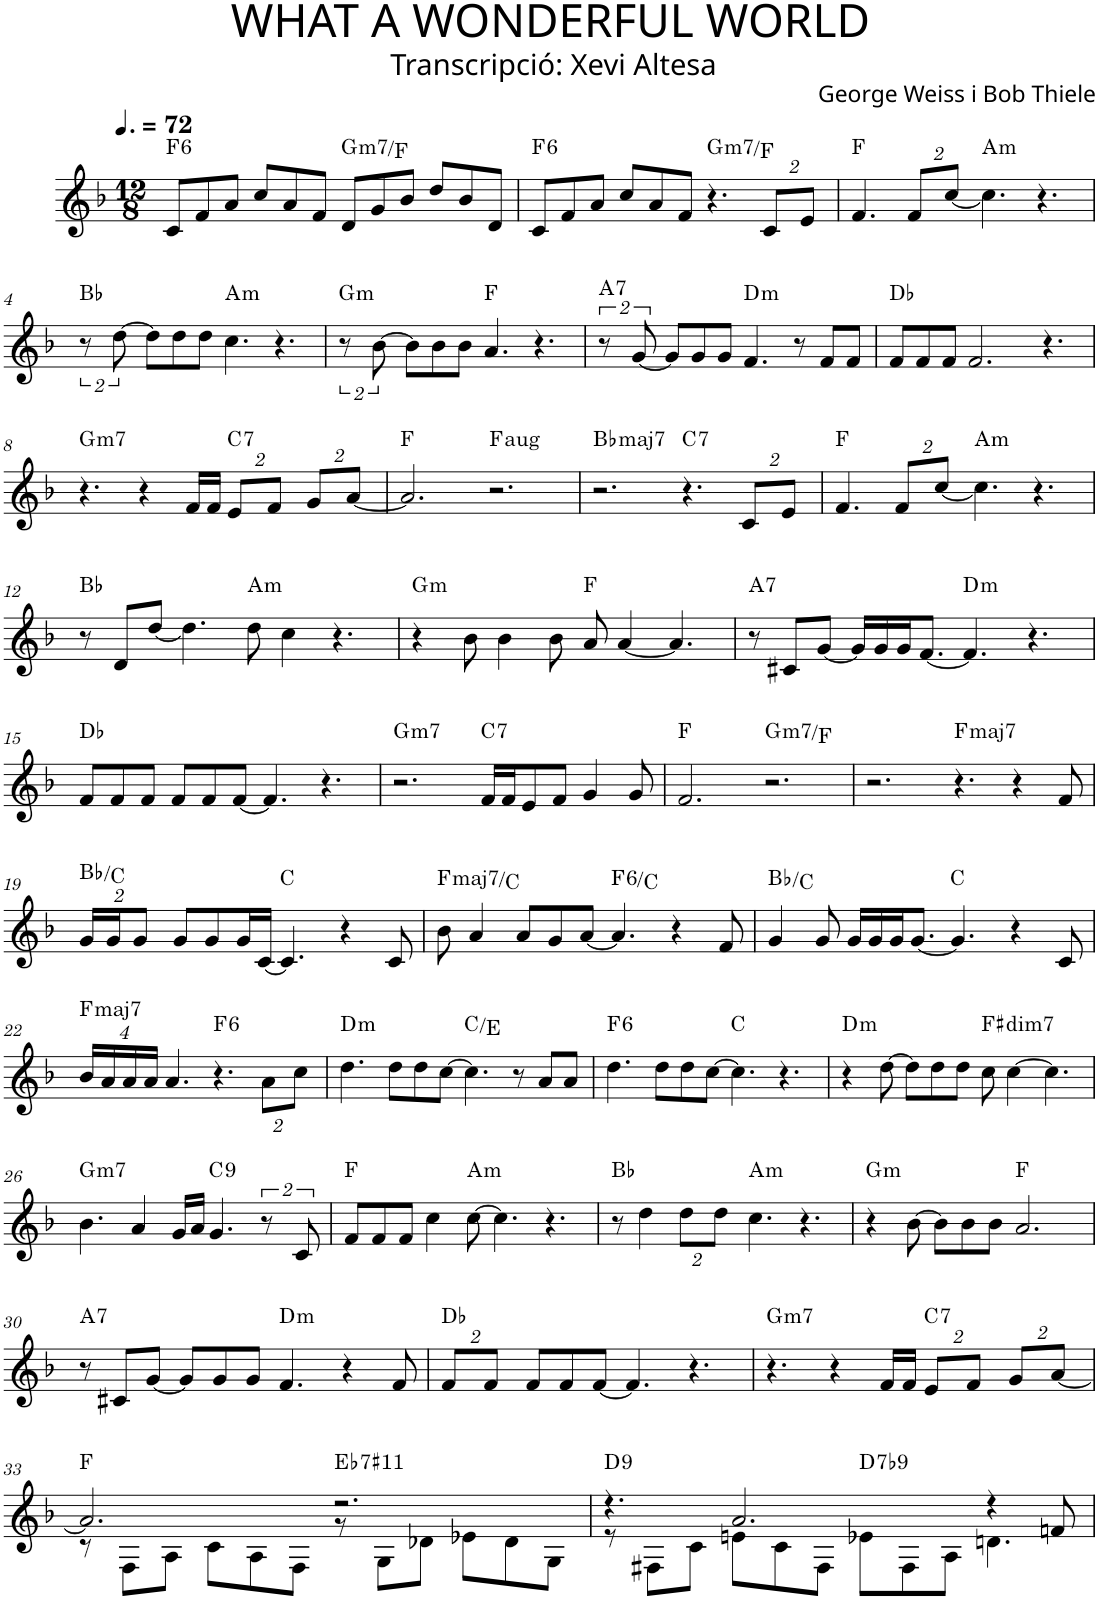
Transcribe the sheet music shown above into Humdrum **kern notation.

**kern	**harte
*part1	*part1
*staff1	*
*I"P1	*
*clefG2	*
*k[b-]	*
*F:	*
*M12/8	*
*MM108	*
=1	=1
!	!LO:H:kt=6
8c/L	F:maj6
8f/	.
8a/J	.
8cc/L	.
8a/	.
8f/J	.
!	!LO:H:kt=m7
8d/L	G:min7/b7
8g/	.
8b-/J	.
8dd/L	.
8b-/	.
8d/J	.
=2	=2
!	!LO:H:kt=6
8c/L	F:maj6
8f/	.
8a/J	.
8cc/L	.
8a/	.
8f/J	.
!	!LO:H:kt=m7
4.r	G:min7/b7
*Xbrackettup	*
16%3c/L	.
16%3e/J	.
=3	=3
4.f/	F:maj
16%3f/L	.
[<16%3cc/J	.
!	!LO:H:kt=m
4.cc\]	A:min
4.r	.
!!LO:LB:g=z
=4	=4
*brackettup	*
16%3r	Bb:maj
[>16%3dd\	.
8dd\L]	.
8dd\	.
8dd\J	.
!	!LO:H:kt=m
4.cc\	A:min
4.r	.
=5	=5
!	!LO:H:kt=m
16%3r	G:min
[>16%3b-\	.
8b-\L]	.
8b-\	.
8b-\J	.
4.a/	F:maj
4.r	.
=6	=6
!	!LO:H:kt=7
16%3r	A:7
[<16%3g/	.
8g/L]	.
8g/	.
8g/J	.
!	!LO:H:kt=m
4.f/	D:min
8r	.
8f/L	.
8f/J	.
=7	=7
8f/L	Db:maj
8f/	.
8f/J	.
2.f/	.
4.r	.
!!LO:LB:g=z
=8	=8
!	!LO:H:kt=m7
4.r	G:min7
4r	.
16f/LL	.
16f/JJ	.
*Xbrackettup	*
!	!LO:H:kt=7
16%3e/L	C:7
16%3f/J	.
16%3g/L	.
[<16%3a/J	.
=9	=9
2.a/]	F:maj
!	!LO:H:kt=aug
2.r	F:aug
=10	=10
!	!LO:H:kt=maj7
2.r	Bb:maj7
!	!LO:H:kt=7
4.r	C:7
16%3c/L	.
16%3e/J	.
=11	=11
4.f/	F:maj
16%3f/L	.
[<16%3cc/J	.
!	!LO:H:kt=m
4.cc\]	A:min
4.r	.
!!LO:LB:g=z
=12	=12
8r	Bb:maj
8d/L	.
[<8dd/J	.
4.dd\]	.
!	!LO:H:kt=m
8dd\	A:min
4cc\	.
4.r	.
=13	=13
!	!LO:H:kt=m
4r	G:min
8b-\	.
4b-\	.
8b-\	.
8a/	F:maj
[<4a/	.
4.a/]	.
=14	=14
!	!LO:H:kt=7
8r	A:7
8c#X/L	.
[<8g/J	.
16g/LL]	.
16g/	.
16g/J	.
[<8.f/J	.
!	!LO:H:kt=m
4.f/]	D:min
4.r	.
!!LO:LB:g=z
=15	=15
8f/L	Db:maj
8f/	.
8f/J	.
8f/L	.
8f/	.
[<8f/J	.
4.f/]	.
4.r	.
=16	=16
!	!LO:H:kt=m7
2.r	G:min7
!	!LO:H:kt=7
16f/LL	C:7
16f/J	.
8e/	.
8f/J	.
4g/	.
8g/	.
=17	=17
2.f/	F:maj
!	!LO:H:kt=m7
2.r	G:min7/b7
=18	=18
2.r	.
!	!LO:H:kt=maj7
4.r	F:maj7
4r	.
8f/	.
!!LO:LB:g=z
=19	=19
32%3g/LL	Bb:maj/2
32%3g/J	.
16%3g/J	.
8g/L	.
8g/	.
16g/L	.
[<16c/JJ	.
4.c/]	C:maj
4r	.
8c/	.
=20	=20
!	!LO:H:kt=maj7
8b-\	F:maj7/5
4a/	.
8a/L	.
8g/	.
[<8a/J	.
!	!LO:H:kt=6
4.a/]	F:maj6/5
4r	.
8f/	.
=21	=21
4g/	Bb:maj/2
8g/	.
16g/LL	.
16g/	.
16g/J	.
[<8.g/J	.
4.g/]	C:maj
4r	.
8c/	.
!!LO:LB:g=z
=22	=22
!	!LO:H:kt=maj7
32%3b-/LL	F:maj7
32%3a/	.
32%3a/	.
32%3a/JJ	.
4.a/	.
!	!LO:H:kt=6
4.r	F:maj6
16%3a\L	.
16%3cc\J	.
=23	=23
!	!LO:H:kt=m
4.dd\	D:min
8dd\L	.
8dd\	.
[>8cc\J	.
4.cc\]	C:maj/3
8r	.
8a/L	.
8a/J	.
=24	=24
!	!LO:H:kt=6
4.dd\	F:maj6
8dd\L	.
8dd\	.
[>8cc\J	.
4.cc\]	C:maj
4.r	.
=25	=25
!	!LO:H:kt=m
4r	D:min
[>8dd\	.
8dd\L]	.
8dd\	.
8dd\J	.
!	!LO:H:kt=dim7
8cc\	F#:dim7
[>4cc\	.
4.cc\]	.
!!LO:LB:g=z
=26	=26
!	!LO:H:kt=m7
4.b-\	G:min7
4a/	.
16g/LL	.
16a/JJ	.
!	!LO:H:kt=9
4.g/	C:9
*brackettup	*
16%3r	.
16%3c/	.
=27	=27
8f/L	F:maj
8f/	.
8f/J	.
4cc\	.
!	!LO:H:kt=m
[>8cc\	A:min
4.cc\]	.
4.r	.
=28	=28
8r	Bb:maj
4dd\	.
*Xbrackettup	*
16%3dd\L	.
16%3dd\J	.
!	!LO:H:kt=m
4.cc\	A:min
4.r	.
=29	=29
!	!LO:H:kt=m
4r	G:min
[>8b-\	.
8b-\L]	.
8b-\	.
8b-\J	.
2.a/	F:maj
!!LO:LB:g=z
=30	=30
!	!LO:H:kt=7
8r	A:7
8c#X/L	.
[<8g/J	.
8g/L]	.
8g/	.
8g/J	.
!	!LO:H:kt=m
4.f/	D:min
4r	.
8f/	.
=31	=31
16%3f/L	Db:maj
16%3f/J	.
8f/L	.
8f/	.
[<8f/J	.
4.f/]	.
4.r	.
=32	=32
!	!LO:H:kt=m7
4.r	G:min7
4r	.
16f/LL	.
16f/JJ	.
!	!LO:H:kt=7
16%3e/L	C:7
16%3f/J	.
16%3g/L	.
[<16%3a/J	.
!!LO:LB:g=z
=33	=33
*^	*
2.a/]	8r	F:maj
.	8F\L	.
.	8A\J	.
.	8c\L	.
.	8A\	.
.	8F\J	.
!	!	!LO:H:kt=7
2.r	8r	Eb:7(#11)
.	8G\L	.
.	8d-X\J	.
.	8e-X\L	.
.	8d-\	.
.	8G\J	.
=34	=34	=34
!	!	!LO:H:kt=9
4.r	8r	D:9
.	8F#X\L	.
.	8c\J	.
2.a/	8en\L	.
.	8c\	.
.	8F#\J	.
!	!	!LO:H:kt=7
.	8e-X\L	D:7(b9)
.	8F#\	.
.	8A\J	.
4r	4.dn\	.
8fn/	.	.
*v	*v	*
=	=
*-	*-
